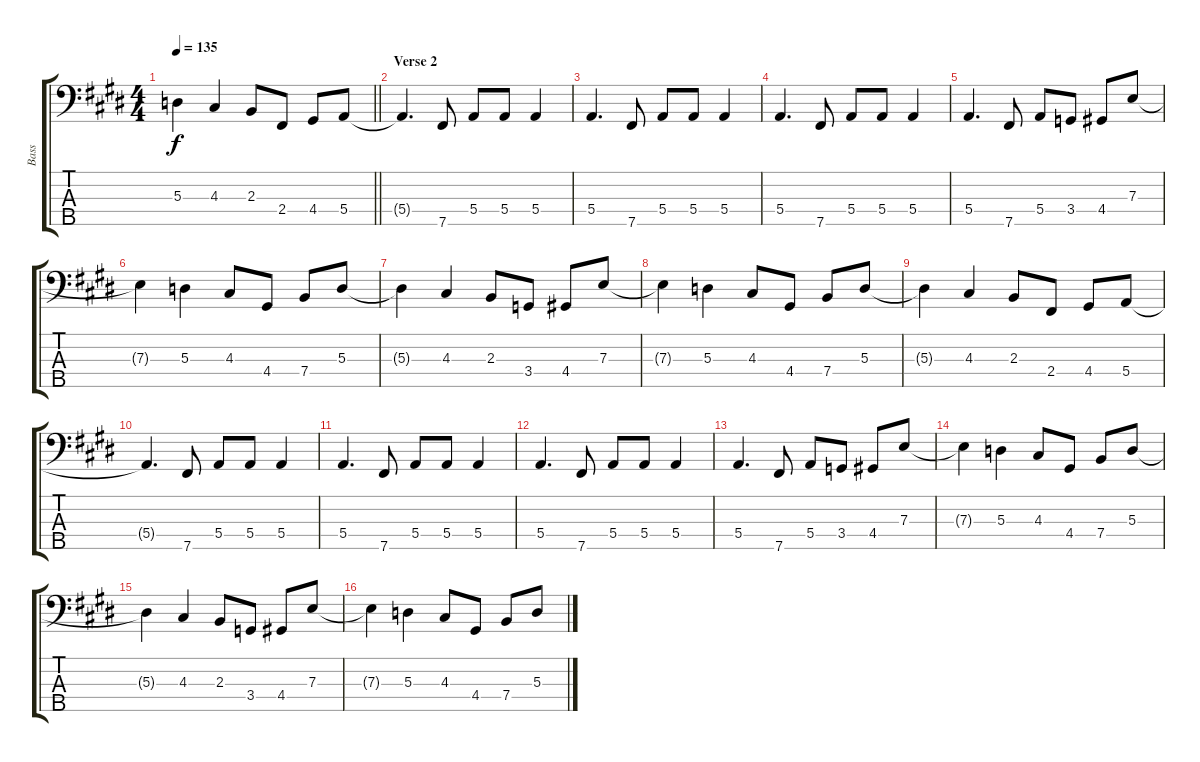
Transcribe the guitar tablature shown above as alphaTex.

\track ("Bass" "Bass") {instrument electricbassfinger}
\staff {score tabs}
\tuning (G2 D2 A1 E1 B0) {hide}
\ts (4 4)
\tempo 135
\clef f4
\barLineRight lightlight
\ks e
5.3{t}.4{dy f} 4.3.4 2.3.8 2.4.8 4.4.8 5.4.8 |
\section ("" "Verse 2")
5.4{t}.4{d} 7.5.8 5.4.8 5.4.8 5.4.4 |
5.4.4{d} 7.5.8 5.4.8 5.4.8 5.4.4 |
5.4.4{d} 7.5.8 5.4.8 5.4.8 5.4.4 |
5.4.4{d} 7.5.8 5.4.8 3.4.8 4.4.8 7.3.8 |
7.3{t}.4 5.3.4 4.3.8 4.4.8 7.4.8 5.3.8 |
5.3{t}.4 4.3.4 2.3.8 3.4.8 4.4.8 7.3.8 |
7.3{t}.4 5.3.4 4.3.8 4.4.8 7.4.8 5.3.8 |
5.3{t}.4 4.3.4 2.3.8 2.4.8 4.4.8 5.4.8 |
5.4{t}.4{d} 7.5.8 5.4.8 5.4.8 5.4.4 |
5.4.4{d} 7.5.8 5.4.8 5.4.8 5.4.4 |
5.4.4{d} 7.5.8 5.4.8 5.4.8 5.4.4 |
5.4.4{d} 7.5.8 5.4.8 3.4.8 4.4.8 7.3.8 |
7.3{t}.4 5.3.4 4.3.8 4.4.8 7.4.8 5.3.8 |
5.3{t}.4 4.3.4 2.3.8 3.4.8 4.4.8 7.3.8 |
7.3{t}.4 5.3.4 4.3.8 4.4.8 7.4.8 5.3.8
